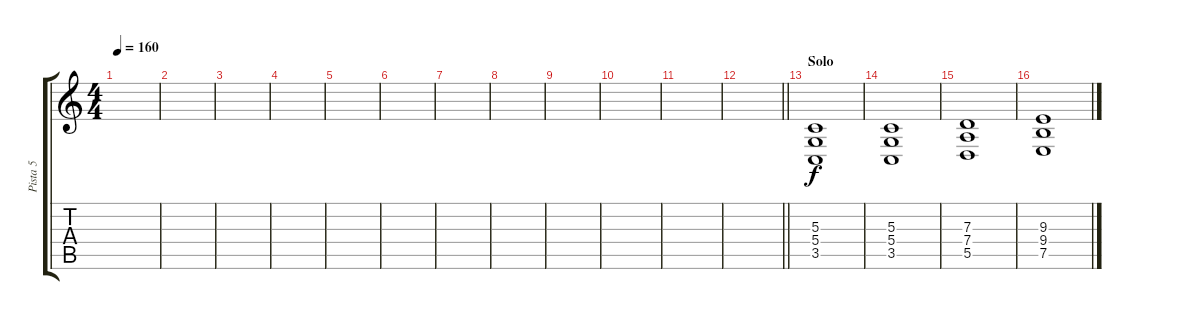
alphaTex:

\track ("Pista 5" "Pista 5") {instrument fx7echoes}
\staff {score tabs}
\tuning (E4 B3 G3 D3 A2 E2) {hide}
\ts (4 4)
\tempo 160
\clef g2
\ks c
|
|
|
|
|
|
|
|
|
|
|
\barLineRight lightlight
|
\section ("" "Solo")
(5.3 5.4 3.5).1 |
(5.3 5.4 3.5).1 |
(7.3 7.4 5.5).1 |
(9.3 9.4 7.5).1
